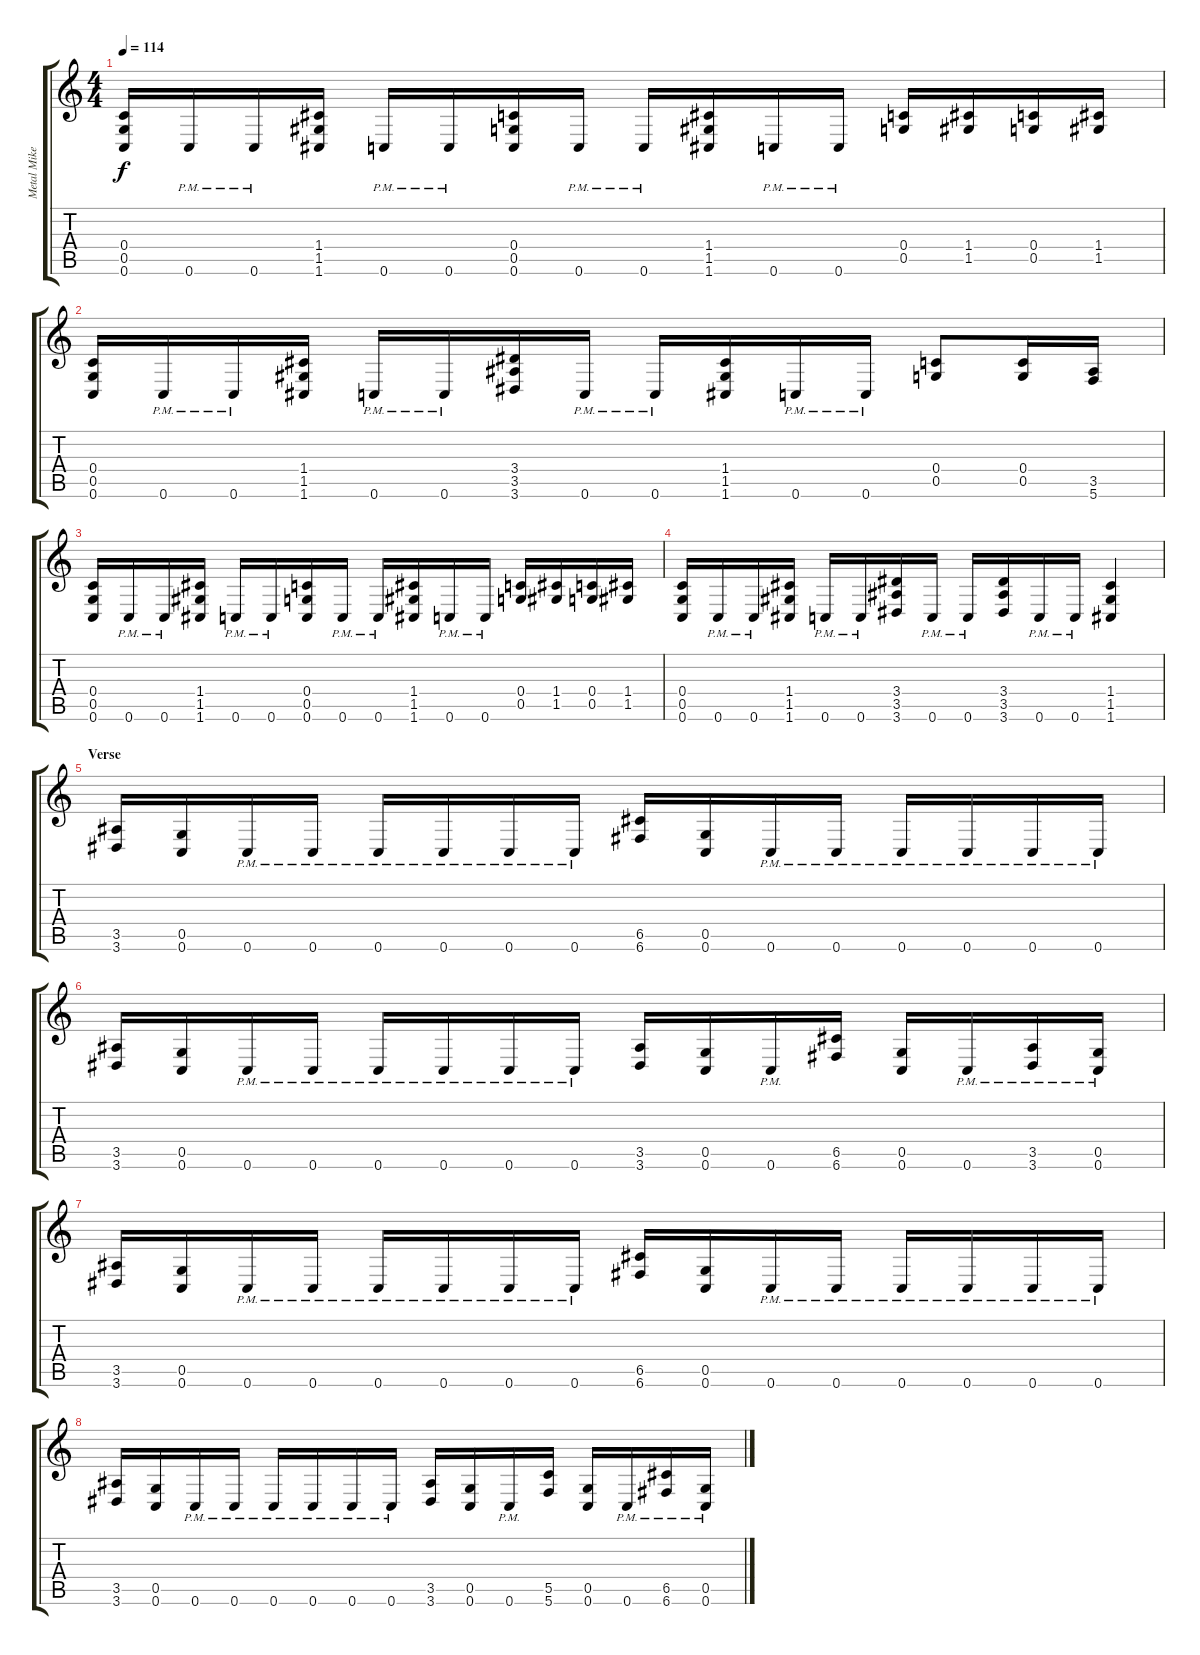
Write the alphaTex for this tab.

\track ("Metal Mike" "Metal Mike") {instrument distortionguitar}
\staff {score tabs}
\tuning (D4 A3 F3 C3 G2 C2) {hide}
\ts (4 4)
\tempo 114
\clef g2
\ks c
(0.4 0.5 0.6).16{dy f instrument distortionguitar} 0.6{pm}.16 0.6{pm}.16 (1.4 1.5 1.6).16 0.6{pm}.16 0.6{pm}.16 (0.4 0.5 0.6).16 0.6{pm}.16 0.6{pm}.16 (1.4 1.5 1.6).16 0.6{pm}.16 0.6{pm}.16 (0.4 0.5).16 (1.4 1.5).16 (0.4 0.5).16 (1.4 1.5).16 |
(0.4 0.5 0.6).16 0.6{pm}.16 0.6{pm}.16 (1.4 1.5 1.6).16 0.6{pm}.16 0.6{pm}.16 (3.4 3.5 3.6).16 0.6{pm}.16 0.6{pm}.16 (1.4 1.5 1.6).16 0.6{pm}.16 0.6{pm}.16 (0.4 0.5).8 (0.4 0.5).16 (3.5 5.6).16 |
(0.4 0.5 0.6).16 0.6{pm}.16 0.6{pm}.16 (1.4 1.5 1.6).16 0.6{pm}.16 0.6{pm}.16 (0.4 0.5 0.6).16 0.6{pm}.16 0.6{pm}.16 (1.4 1.5 1.6).16 0.6{pm}.16 0.6{pm}.16 (0.4 0.5).16 (1.4 1.5).16 (0.4 0.5).16 (1.4 1.5).16 |
(0.4 0.5 0.6).16 0.6{pm}.16 0.6{pm}.16 (1.4 1.5 1.6).16 0.6{pm}.16 0.6{pm}.16 (3.4 3.5 3.6).16 0.6{pm}.16 0.6{pm}.16 (3.4 3.5 3.6).16 0.6{pm}.16 0.6{pm}.16 (1.4 1.5 1.6).4 |
\section ("" "Verse")
(3.5 3.6).16 (0.5 0.6).16 0.6{pm}.16 0.6{pm}.16 0.6{pm}.16 0.6{pm}.16 0.6{pm}.16 0.6{pm}.16 (6.5 6.6).16 (0.5 0.6).16 0.6{pm}.16 0.6{pm}.16 0.6{pm}.16 0.6{pm}.16 0.6{pm}.16 0.6{pm}.16 |
(3.5 3.6).16 (0.5 0.6).16 0.6{pm}.16 0.6{pm}.16 0.6{pm}.16 0.6{pm}.16 0.6{pm}.16 0.6{pm}.16 (3.5 3.6).16 (0.5 0.6).16 0.6{pm}.16 (6.5 6.6).16 (0.5 0.6).16 0.6{pm}.16 (3.5 3.6{pm}).16 (0.5 0.6{pm}).16 |
(3.5 3.6).16 (0.5 0.6).16 0.6{pm}.16 0.6{pm}.16 0.6{pm}.16 0.6{pm}.16 0.6{pm}.16 0.6{pm}.16 (6.5 6.6).16 (0.5 0.6).16 0.6{pm}.16 0.6{pm}.16 0.6{pm}.16 0.6{pm}.16 0.6{pm}.16 0.6{pm}.16 |
(3.5 3.6).16 (0.5 0.6).16 0.6{pm}.16 0.6{pm}.16 0.6{pm}.16 0.6{pm}.16 0.6{pm}.16 0.6{pm}.16 (3.5 3.6).16 (0.5 0.6).16 0.6{pm}.16 (5.5 5.6).16 (0.5 0.6).16 0.6{pm}.16 (6.5 6.6{pm}).16 (0.5 0.6{pm}).16
